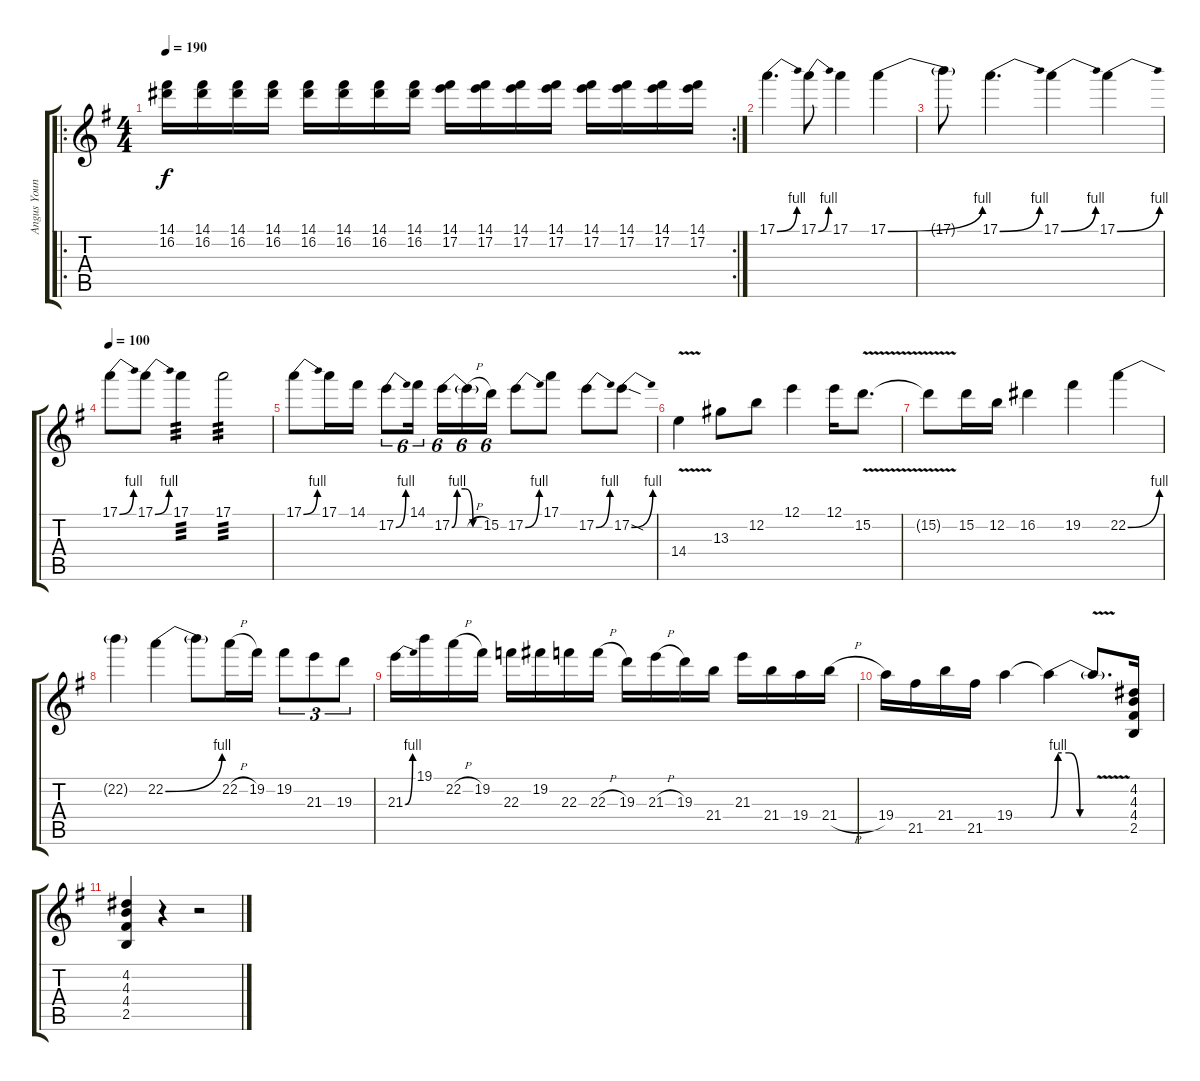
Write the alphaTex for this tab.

\track ("Angus Young (Lead Guitar)" "Angus Youn") {instrument overdrivenguitar}
\staff {score tabs}
\tuning (E4 B3 G3 D3 A2 E2) {hide}
\ro
\rc 2
\ts (4 4)
\tempo 190
\clef g2
\ks g
(14.1 16.2).16{dy f} (14.1 16.2).16 (14.1 16.2).16 (14.1 16.2).16 (14.1 16.2).16 (14.1 16.2).16 (14.1 16.2).16 (14.1 16.2).16 (14.1 17.2).16 (14.1 17.2).16 (14.1 17.2).16 (14.1 17.2).16 (14.1 17.2).16 (14.1 17.2).16 (14.1 17.2).16 (14.1 17.2).16 |
17.1{be (bend 0 0 60 4)}.4{d} 17.1{be (bend 0 0 60 4)}.8 17.1.4 17.1{be (bend 0 0 60 4)}.4 |
17.1{t}.8 17.1{be (bend 0 0 60 4)}.4{d} 17.1{be (bend 0 0 60 4)}.4 17.1{be (bend 0 0 60 4)}.4 |
\tempo 100
17.1{be (bend 0 0 60 4)}.8 17.1{be (bend 0 0 60 4)}.8 17.1.4{tp 3} 17.1.2{tp 3} |
17.1{be (bend 0 0 60 4)}.8 17.1.16 14.1.16 17.2{be (bend 0 0 60 4)}.8{tu (6 4)} 14.1.16{tu (6 4) beam splitsecondary} 17.2{be (custom 0 0 10 4 25 4 40 0 60 0)}.16{tu (6 4)} 17.2{h t}.16{tu (6 4)} 15.2.16{tu (6 4)} 17.2{be (bend 0 0 60 4)}.8 17.1.8 17.2{be (bend 0 0 60 4)}.8 17.2{be (bend 0 0 60 4) sod}.8 |
14.4{v}.4 13.3.8 12.2.8 12.1.4 12.1.16 15.2{v}.8{d} |
15.2{t}.8 15.2.16 12.2.16 16.2.4 19.2.4 22.2{be (bend 0 0 60 4)}.4 |
22.2{t}.4 22.2{be (bend 0 0 60 4)}.4 22.2{t}.8 22.2{h}.16 19.2.16 19.2.8{tu (3 2)} 21.3.8{tu (3 2)} 19.3.8{tu (3 2)} |
21.3{be (bend 0 0 60 4)}.16 19.1.16 22.2{h}.16 19.2.16 22.3.16 19.2.16 22.3.16 22.3{h}.16 19.3.16 21.3{h}.16 19.3.16 21.4.16 21.3.16 21.4.16 19.4.16 21.4{h}.16 |
19.4.16 21.5.16 21.4.16 21.5.16 19.4.4 19.4{be (custom 0 0 10 4 25 4 40 0 60 0) t}.4 19.4{v t}.8{d} (4.2 4.3 4.4 2.5).16 |
(4.2 4.3 4.4 2.5).4 r.4 r.2
